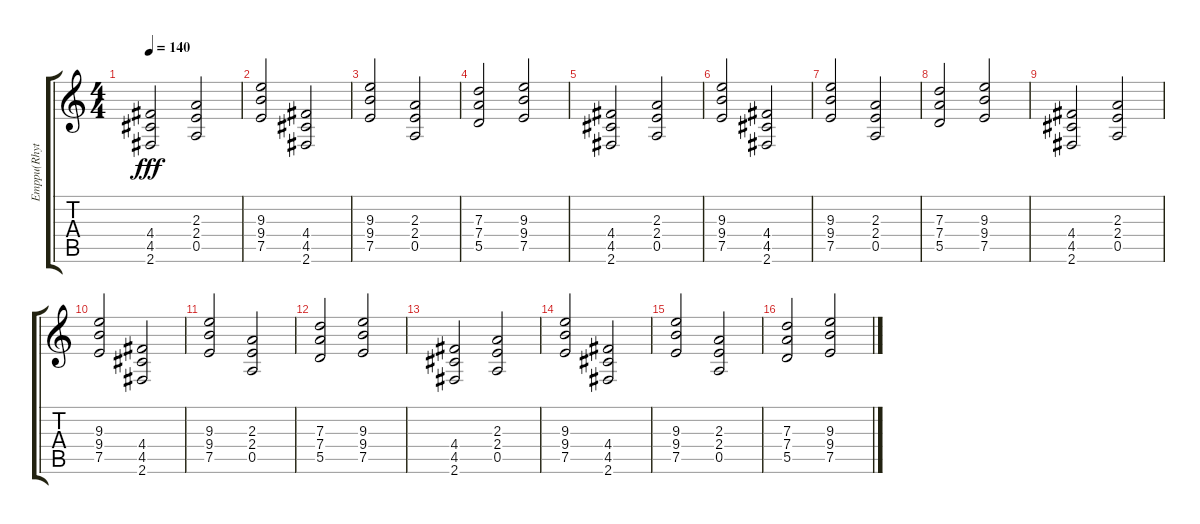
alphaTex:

\track ("Emppu(Rhytm Guitar)" "Emppu(Rhyt") {instrument distortionguitar}
\staff {score tabs}
\tuning (E4 B3 G3 D3 A2 E2) {hide}
\ts (4 4)
\tempo 140
\clef g2
\ks c
(4.4 4.5 2.6).2{dy fff} (2.3 2.4 0.5).2 |
(9.3 9.4 7.5).2 (4.4 4.5 2.6).2 |
(9.3 9.4 7.5).2 (2.3 2.4 0.5).2 |
(7.3 7.4 5.5).2 (9.3 9.4 7.5).2 |
(4.4 4.5 2.6).2 (2.3 2.4 0.5).2 |
(9.3 9.4 7.5).2 (4.4 4.5 2.6).2 |
(9.3 9.4 7.5).2 (2.3 2.4 0.5).2 |
(7.3 7.4 5.5).2 (9.3 9.4 7.5).2 |
(4.4 4.5 2.6).2{volume 13} (2.3 2.4 0.5).2{volume 12} |
(9.3 9.4 7.5).2{volume 12} (4.4 4.5 2.6).2{volume 11} |
(9.3 9.4 7.5).2{volume 10} (2.3 2.4 0.5).2{volume 10} |
(7.3 7.4 5.5).2{volume 10} (9.3 9.4 7.5).2{volume 9} |
(4.4 4.5 2.6).2{volume 8} (2.3 2.4 0.5).2{volume 8} |
(9.3 9.4 7.5).2{volume 7} (4.4 4.5 2.6).2{volume 7} |
(9.3 9.4 7.5).2{volume 6} (2.3 2.4 0.5).2{volume 6} |
(7.3 7.4 5.5).2{volume 5} (9.3 9.4 7.5).2{volume 5}
